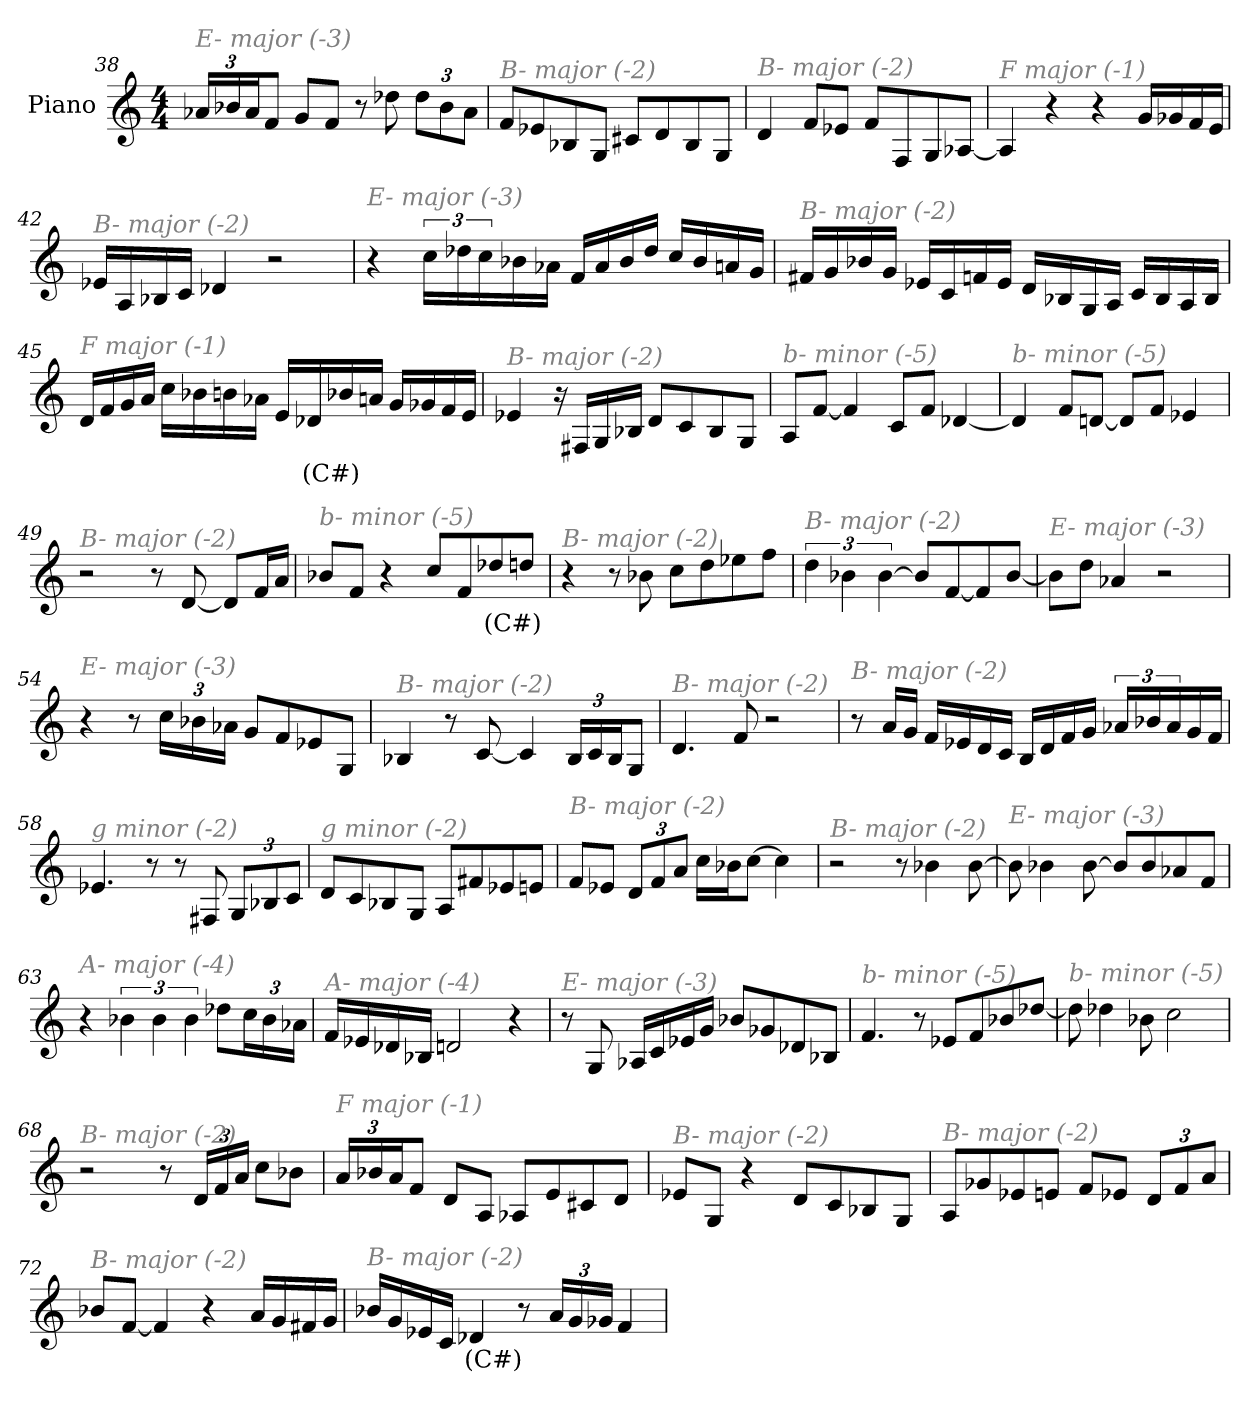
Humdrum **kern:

**kern	**text
*part1	*part1
*staff1	*staff1
*I"Piano	*
*I'Pno	*
*clefG2	*
*k[]	*
*M4/4	*
*Xbrackettup	*
=38	=38
!LO:TX:i:color=#808080:t=E- major (-3)	!
24a-X/LL	.
24b-X/	.
24a-/J	.
8f/J	.
8g/L	.
8f/J	.
8r	.
8dd-X\	.
12dd-\L	.
12b-\	.
12a-\J	.
=39	=39
!LO:TX:i:color=#808080:t=B- major (-2)	!
8f/L	.
8e-X/	.
8B-X/	.
8G/J	.
8c#X/L	.
8d/	.
8B-/	.
8G/J	.
=40	=40
!LO:TX:i:color=#808080:t=B- major (-2)	!
4d/	.
8f/L	.
8e-X/J	.
8f/L	.
8F/	.
8G/	.
[8A-X/J	.
!!LO:LB:g=z
=41	=41
!LO:TX:i:color=#808080:t=F major (-1)	!
4A-/]	.
4r	.
4r	.
16g/LL	.
16g-X/	.
16f/	.
16e/JJ	.
=42	=42
!LO:TX:i:color=#808080:t=B- major (-2)	!
16e-X/LL	.
16A/	.
16B-X/	.
16c/JJ	.
4d-X/	.
2r	.
=43	=43
!LO:TX:i:color=#808080:t=E- major (-3)	!
4r	.
*brackettup	*
24cc\LL	.
24dd-X\	.
24cc\	.
16b-X\	.
16a-X\JJ	.
16f/LL	.
16a-/	.
16b-/	.
16dd-/JJ	.
16cc/LL	.
16b-/	.
16an/	.
16g/JJ	.
!!LO:LB:g=z
=44	=44
!LO:TX:i:color=#808080:t=B- major (-2)	!
16f#Xi/LL	.
16g/	.
16b-X/	.
16g/JJ	.
16e-X/LL	.
16c/	.
16fn/	.
16e-/JJ	.
16d/LL	.
16B-X/	.
16G/	.
16A/JJ	.
16c/LL	.
16B-/	.
16A/	.
16B-/JJ	.
=45	=45
!LO:TX:i:color=#808080:t=F major (-1)	!
16d/LL	.
16f/	.
16g/	.
16a/JJ	.
16cc\LL	.
16b-X\	.
16bn\	.
16a-X\JJ	.
16e/LL	.
16d-Xj/	(C#)
16b-X/	.
16an/JJ	.
16g/LL	.
16g-X/	.
16f/	.
16e/JJ	.
!!LO:LB:g=z
=46	=46
!LO:TX:i:color=#808080:t=B- major (-2)	!
4e-X/	.
16r	.
16F#X/LL	.
16G/	.
16B-X/JJ	.
8d/L	.
8c/	.
8B-/	.
8G/J	.
=47	=47
!LO:TX:i:color=#808080:t=b- minor (-5)	!
8A/L	.
[8f/J	.
4f/]	.
8c/L	.
8f/J	.
[4d-X/	.
=48	=48
!LO:TX:i:color=#808080:t=b- minor (-5)	!
4d-/]	.
8f/L	.
[8dn/J	.
8d/L]	.
8f/J	.
4e-X/	.
=49	=49
!LO:TX:i:color=#808080:t=B- major (-2)	!
2r	.
8r	.
[8d/	.
8d/L]	.
16f/L	.
16a/JJ	.
!!LO:LB:g=z
=50	=50
!LO:TX:i:color=#808080:t=b- minor (-5)	!
8b-X/L	.
8f/J	.
4r	.
8cc/L	.
8f/	.
8dd-Xj/	(C#)
8dd/J	.
=51	=51
!LO:TX:i:color=#808080:t=B- major (-2)	!
4r	.
8r	.
8b-X\	.
8cc\L	.
8dd\	.
8ee-X\	.
8ff\J	.
=52	=52
!LO:TX:i:color=#808080:t=B- major (-2)	!
6dd\	.
6b-X\	.
[6b-\	.
8b-/L]	.
[8f/	.
8f/]	.
[8b-/J	.
=53	=53
!LO:TX:i:color=#808080:t=E- major (-3)	!
8b-\L]	.
8dd\J	.
4a-X/	.
2r	.
!!LO:LB:g=z
=54	=54
!LO:TX:i:color=#808080:t=E- major (-3)	!
4r	.
8r	.
*Xbrackettup	*
24cc\LL	.
24b-X\	.
24a-X\JJ	.
8g/L	.
8f/	.
8e-X/	.
8G/J	.
=55	=55
!LO:TX:i:color=#808080:t=B- major (-2)	!
4B-X/	.
8r	.
[8c/	.
4c/]	.
24B-/LL	.
24c/	.
24B-/J	.
8G/J	.
=56	=56
!LO:TX:i:color=#808080:t=B- major (-2)	!
4.d/	.
8f/	.
2r	.
!!LO:LB:g=z
=57	=57
!LO:TX:i:color=#808080:t=B- major (-2)	!
8r	.
16a/LL	.
16g/JJ	.
16f/LL	.
16e-X/	.
16d/	.
16c/JJ	.
16B/LL	.
16d/	.
16f/	.
16g/JJ	.
*brackettup	*
24a-X/LL	.
24b-X/	.
24a-/	.
16g/	.
16f/JJ	.
=58	=58
!LO:TX:i:color=#808080:t=g minor (-2)	!
4.e-X/	.
8r	.
8r	.
8F#X/	.
*Xbrackettup	*
12G/L	.
12B-X/	.
12c/J	.
=59	=59
!LO:TX:i:color=#808080:t=g minor (-2)	!
8d/L	.
8c/	.
8B-X/	.
8G/J	.
8A/L	.
8f#X/	.
8e-X/	.
8en/J	.
!!LO:LB:g=z
=60	=60
!LO:TX:i:color=#808080:t=B- major (-2)	!
8f/L	.
8e-X/J	.
12d/L	.
12f/	.
12a/J	.
16cc\LL	.
16b-X\J	.
[8cc\J	.
4cc\]	.
=61	=61
!LO:TX:i:color=#808080:t=B- major (-2)	!
2r	.
8r	.
4b-X\	.
[8b-\	.
=62	=62
!LO:TX:i:color=#808080:t=E- major (-3)	!
8b-\]	.
4b-X\	.
[8b-\	.
8b-/L]	.
8b-/	.
8a-X/	.
8f/J	.
=63	=63
!LO:TX:i:color=#808080:t=A- major (-4)	!
4r	.
*brackettup	*
6b-X\	.
6b-\	.
6b-\	.
8dd-X\L	.
*Xbrackettup	*
24cc\L	.
24b-\	.
24a-X\JJ	.
!!LO:LB:g=z
=64	=64
!LO:TX:i:color=#808080:t=A- major (-4)	!
16f/LL	.
16e-X/	.
16d-X/	.
16B-X/JJ	.
2dn/	.
4r	.
=65	=65
!LO:TX:i:color=#808080:t=E- major (-3)	!
8r	.
8G/	.
16A-X/LL	.
16c/	.
16e-X/	.
16g/JJ	.
8b-X/L	.
8g-X/	.
8d-X/	.
8B-X/J	.
=66	=66
!LO:TX:i:color=#808080:t=b- minor (-5)	!
4.f/	.
8r	.
8e-X/L	.
8f/	.
8b-X/	.
[8dd-X/J	.
=67	=67
!LO:TX:i:color=#808080:t=b- minor (-5)	!
8dd-\]	.
4dd-X\	.
8b-X\	.
2cc\	.
!!LO:LB:g=z
=68	=68
!LO:TX:i:color=#808080:t=B- major (-2)	!
2r	.
8r	.
24d/LL	.
24f/	.
24a/JJ	.
8cc\L	.
8b-X\J	.
=69	=69
!LO:TX:i:color=#808080:t=F major (-1)	!
24a/LL	.
24b-X/	.
24a/J	.
8f/J	.
8d/L	.
8A/J	.
8A-X/L	.
8e/	.
8c#X/	.
8d/J	.
=70	=70
!LO:TX:i:color=#808080:t=B- major (-2)	!
8e-X/L	.
8G/J	.
4r	.
8d/L	.
8c/	.
8B-X/	.
8G/J	.
=71	=71
!LO:TX:i:color=#808080:t=B- major (-2)	!
8A/L	.
8g-X/	.
8e-X/	.
8en/J	.
8f/L	.
8e-X/J	.
12d/L	.
12f/	.
12a/J	.
!!LO:LB:g=z
=72	=72
!LO:TX:i:color=#808080:t=B- major (-2)	!
8b-X/L	.
[8f/J	.
4f/]	.
4r	.
16a/LL	.
16g/	.
16f#X/	.
16g/JJ	.
!!LO:PB:g=z
=73	=73
!LO:TX:i:color=#808080:t=B- major (-2)	!
16b-X/LL	.
16g/	.
16e-X/	.
16c/JJ	.
4d-Xj/	(C#)
8r	.
24a/LL	.
24g/	.
24g-X/JJ	.
4f/	.
=	=
*-	*-
